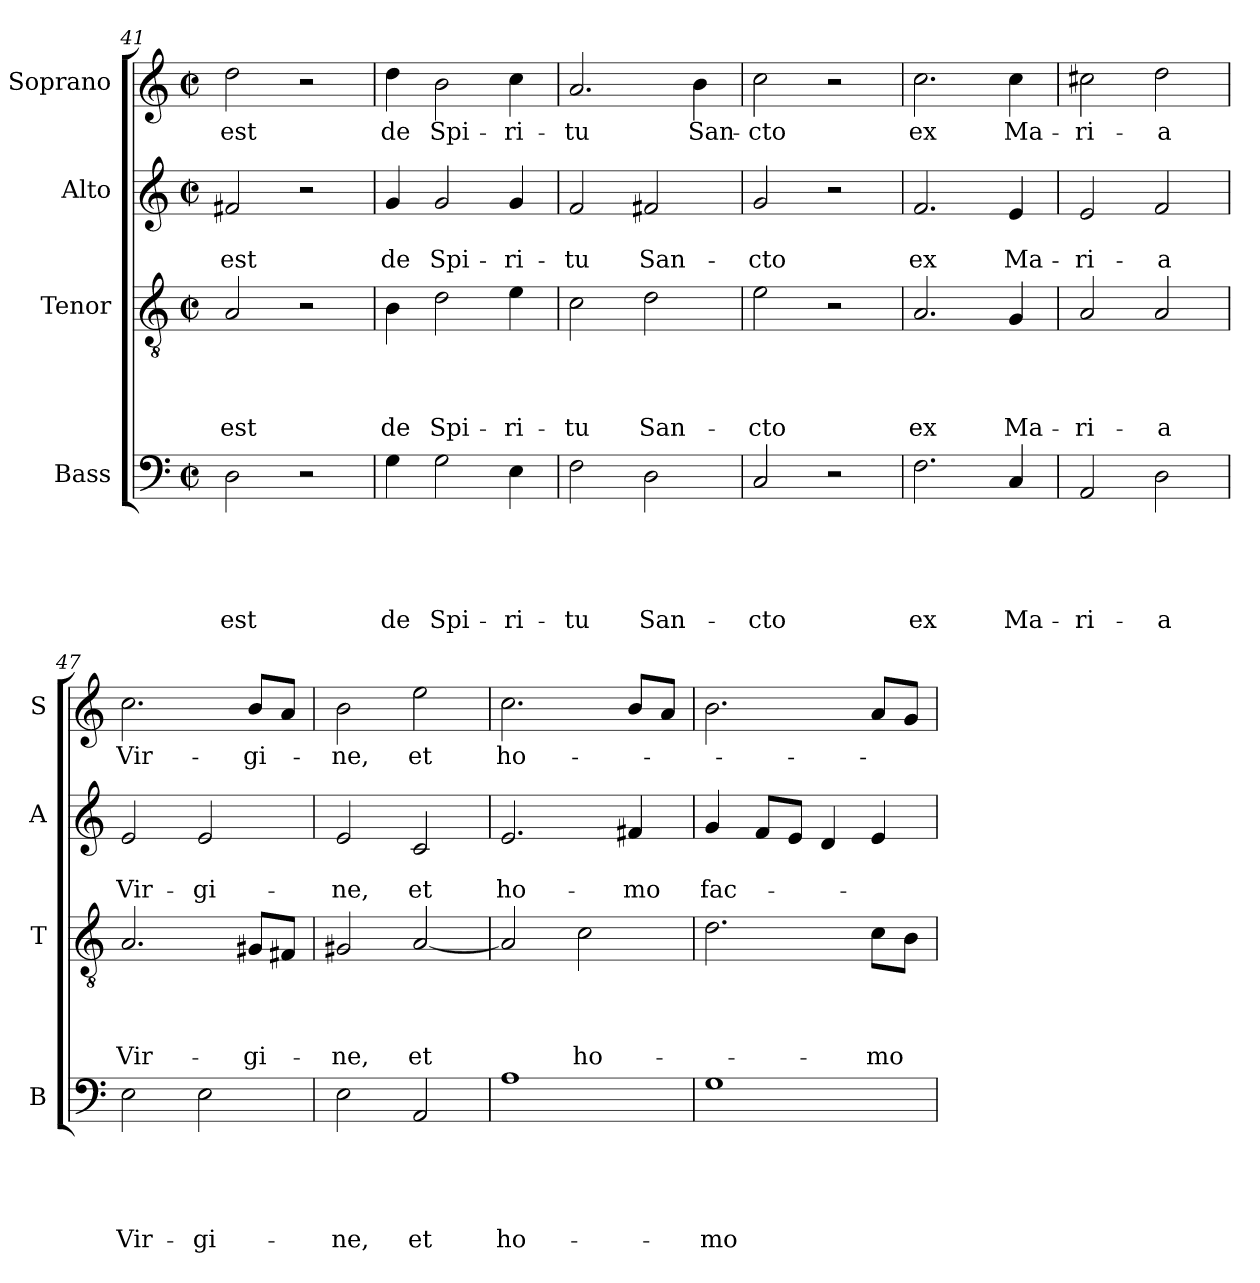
**kern	**text	**text	**text	**text	**text	**kern	**text	**text	**text	**text	**kern	**text	**text	**kern	**text
*part4	*part4	*part4	*part4	*part4	*part4	*part3	*part3	*part3	*part3	*part3	*part2	*part2	*part2	*part1	*part1
*staff4	*staff4	*staff4	*staff4	*staff4	*staff4	*staff3	*staff3	*staff3	*staff3	*staff3	*staff2	*staff2	*staff2	*staff1	*staff1
*I"Bass	*	*	*	*	*	*I"Tenor	*	*	*	*	*I"Alto	*	*	*I"Soprano	*
*I'B	*	*	*	*	*	*I'T	*	*	*	*	*I'A	*	*	*I'S	*
!!LO:LB:g=z
*clefF4	*	*	*	*	*	*clefGv2	*	*	*	*	*clefG2	*	*	*clefG2	*
*k[]	*	*	*	*	*	*k[]	*	*	*	*	*k[]	*	*	*k[]	*
*C:	*	*	*	*	*	*C:	*	*	*	*	*C:	*	*	*C:	*
*M2/2	*	*	*	*	*	*M2/2	*	*	*	*	*M2/2	*	*	*M2/2	*
*met(c|)	*	*	*	*	*	*met(c|)	*	*	*	*	*met(c|)	*	*	*met(c|)	*
=41	=41	=41	=41	=41	=41	=41	=41	=41	=41	=41	=41	=41	=41	=41	=41
!	!	!	!	!	!LO:LY:b	!	!	!	!	!LO:LY:b	!	!	!LO:LY:b	!	!LO:LY:b
2D\	.	.	.	.	est	2A/	.	.	.	est	2f#X/	.	est	2dd\	est
2r	.	.	.	.	.	2r	.	.	.	.	2r	.	.	2r	.
=42	=42	=42	=42	=42	=42	=42	=42	=42	=42	=42	=42	=42	=42	=42	=42
!	!	!	!	!	!LO:LY:b	!	!	!	!	!LO:LY:b	!	!	!LO:LY:b	!	!LO:LY:b
4G\	.	.	.	.	de	4B\	.	.	.	de	4g/	.	de	4dd\	de
!	!	!	!	!	!LO:LY:b	!	!	!	!	!LO:LY:b	!	!	!LO:LY:b	!	!LO:LY:b
2G\	.	.	.	.	Spi-	2d\	.	.	.	Spi-	2g/	.	Spi-	2b\	Spi-
!	!	!	!	!	!LO:LY:b	!	!	!	!	!LO:LY:b	!	!	!LO:LY:b	!	!LO:LY:b
4E\	.	.	.	.	-ri-	4e\	.	.	.	-ri-	4g/	.	-ri-	4cc\	-ri-
=43	=43	=43	=43	=43	=43	=43	=43	=43	=43	=43	=43	=43	=43	=43	=43
!	!	!	!	!	!LO:LY:b	!	!	!	!	!LO:LY:b	!	!	!LO:LY:b	!	!LO:LY:b
2F\	.	.	.	.	-tu	2c\	.	.	.	-tu	2f/	.	-tu	2.a/	-tu
!	!	!	!	!	!LO:LY:b	!	!	!	!	!LO:LY:b	!	!	!LO:LY:b	!	!
2D\	.	.	.	.	San-	2d\	.	.	.	San-	2f#X/	.	San-	.	.
!	!	!	!	!	!	!	!	!	!	!	!	!	!	!	!LO:LY:b
.	.	.	.	.	.	.	.	.	.	.	.	.	.	4b\	San-
=44	=44	=44	=44	=44	=44	=44	=44	=44	=44	=44	=44	=44	=44	=44	=44
!	!	!	!	!	!LO:LY:b	!	!	!	!	!LO:LY:b	!	!	!LO:LY:b	!	!LO:LY:b
2C/	.	.	.	.	-cto	2e\	.	.	.	-cto	2g/	.	-cto	2cc\	-cto
2r	.	.	.	.	.	2r	.	.	.	.	2r	.	.	2r	.
=45	=45	=45	=45	=45	=45	=45	=45	=45	=45	=45	=45	=45	=45	=45	=45
!	!	!	!	!	!LO:LY:b	!	!	!	!	!LO:LY:b	!	!	!LO:LY:b	!	!LO:LY:b
2.F\	.	.	.	.	ex	2.A/	.	.	.	ex	2.f/	.	ex	2.cc\	ex
!	!	!	!	!	!LO:LY:b	!	!	!	!	!LO:LY:b	!	!	!LO:LY:b	!	!LO:LY:b
4C/	.	.	.	.	Ma-	4G/	.	.	.	Ma-	4e/	.	Ma-	4cc\	Ma-
=46	=46	=46	=46	=46	=46	=46	=46	=46	=46	=46	=46	=46	=46	=46	=46
!	!	!	!	!	!LO:LY:b	!	!	!	!	!LO:LY:b	!	!	!LO:LY:b	!	!LO:LY:b
2AA/	.	.	.	.	-ri-	2A/	.	.	.	-ri-	2e/	.	-ri-	2cc#X\	-ri-
!	!	!	!	!	!LO:LY:b	!	!	!	!	!LO:LY:b	!	!	!LO:LY:b	!	!LO:LY:b
2D\	.	.	.	.	-a	2A/	.	.	.	-a	2f/	.	-a	2dd\	-a
=47	=47	=47	=47	=47	=47	=47	=47	=47	=47	=47	=47	=47	=47	=47	=47
!	!	!	!	!	!LO:LY:b	!	!	!	!	!LO:LY:b	!	!	!LO:LY:b	!	!LO:LY:b
2E\	.	.	.	.	Vir-	2.A/	.	.	.	Vir-	2e/	.	Vir-	2.cc\	Vir-
!	!	!	!	!	!LO:LY:b	!	!	!	!	!	!	!	!LO:LY:b	!	!
2E\	.	.	.	.	-gi-	.	.	.	.	.	2e/	.	-gi-	.	.
!	!	!	!	!	!	!	!	!	!	!LO:LY:b	!	!	!	!	!LO:LY:b
.	.	.	.	.	.	8G#X/L	.	.	.	-gi-	.	.	.	8b/L	-gi-
.	.	.	.	.	.	8F#X/J	.	.	.	.	.	.	.	8a/J	.
!!LO:PB:g=z
=48	=48	=48	=48	=48	=48	=48	=48	=48	=48	=48	=48	=48	=48	=48	=48
!	!	!	!	!	!LO:LY:b	!	!	!	!	!LO:LY:b	!	!	!LO:LY:b	!	!LO:LY:b
2E\	.	.	.	.	-ne,	2G#X/	.	.	.	-ne,	2e/	.	-ne,	2b\	-ne,
!	!	!	!	!	!LO:LY:b	!	!	!	!	!LO:LY:b	!	!	!LO:LY:b	!	!LO:LY:b
2AA/	.	.	.	.	et	[<2A/	.	.	.	et	2c/	.	et	2ee\	et
=49	=49	=49	=49	=49	=49	=49	=49	=49	=49	=49	=49	=49	=49	=49	=49
!	!	!	!	!	!LO:LY:b	!	!	!	!	!	!	!	!LO:LY:b	!	!LO:LY:b
1A	.	.	.	.	ho-	2A/]	.	.	.	.	2.e/	.	ho-	2.cc\	ho-
!	!	!	!	!	!	!	!	!	!	!LO:LY:b	!	!	!	!	!
.	.	.	.	.	.	2c\	.	.	.	ho-	.	.	.	.	.
!	!	!	!	!	!	!	!	!	!	!	!	!	!LO:LY:b	!	!
.	.	.	.	.	.	.	.	.	.	.	4f#/	.	-mo	8b/L	.
.	.	.	.	.	.	.	.	.	.	.	.	.	.	8a/J	.
=50	=50	=50	=50	=50	=50	=50	=50	=50	=50	=50	=50	=50	=50	=50	=50
!	!	!	!	!	!LO:LY:b	!	!	!	!	!	!	!	!LO:LY:b	!	!
1G	.	.	.	.	-mo	2.d\	.	.	.	.	4g/	.	fac-	2.b\	.
.	.	.	.	.	.	.	.	.	.	.	8f/L	.	.	.	.
.	.	.	.	.	.	.	.	.	.	.	8e/J	.	.	.	.
.	.	.	.	.	.	.	.	.	.	.	4d/	.	.	.	.
!	!	!	!	!	!	!	!	!	!	!LO:LY:b	!	!	!	!	!
.	.	.	.	.	.	8c\L	.	.	.	-mo	4e/	.	.	8a/L	.
.	.	.	.	.	.	8B\J	.	.	.	.	.	.	.	8g/J	.
=	=	=	=	=	=	=	=	=	=	=	=	=	=	=	=
*-	*-	*-	*-	*-	*-	*-	*-	*-	*-	*-	*-	*-	*-	*-	*-
